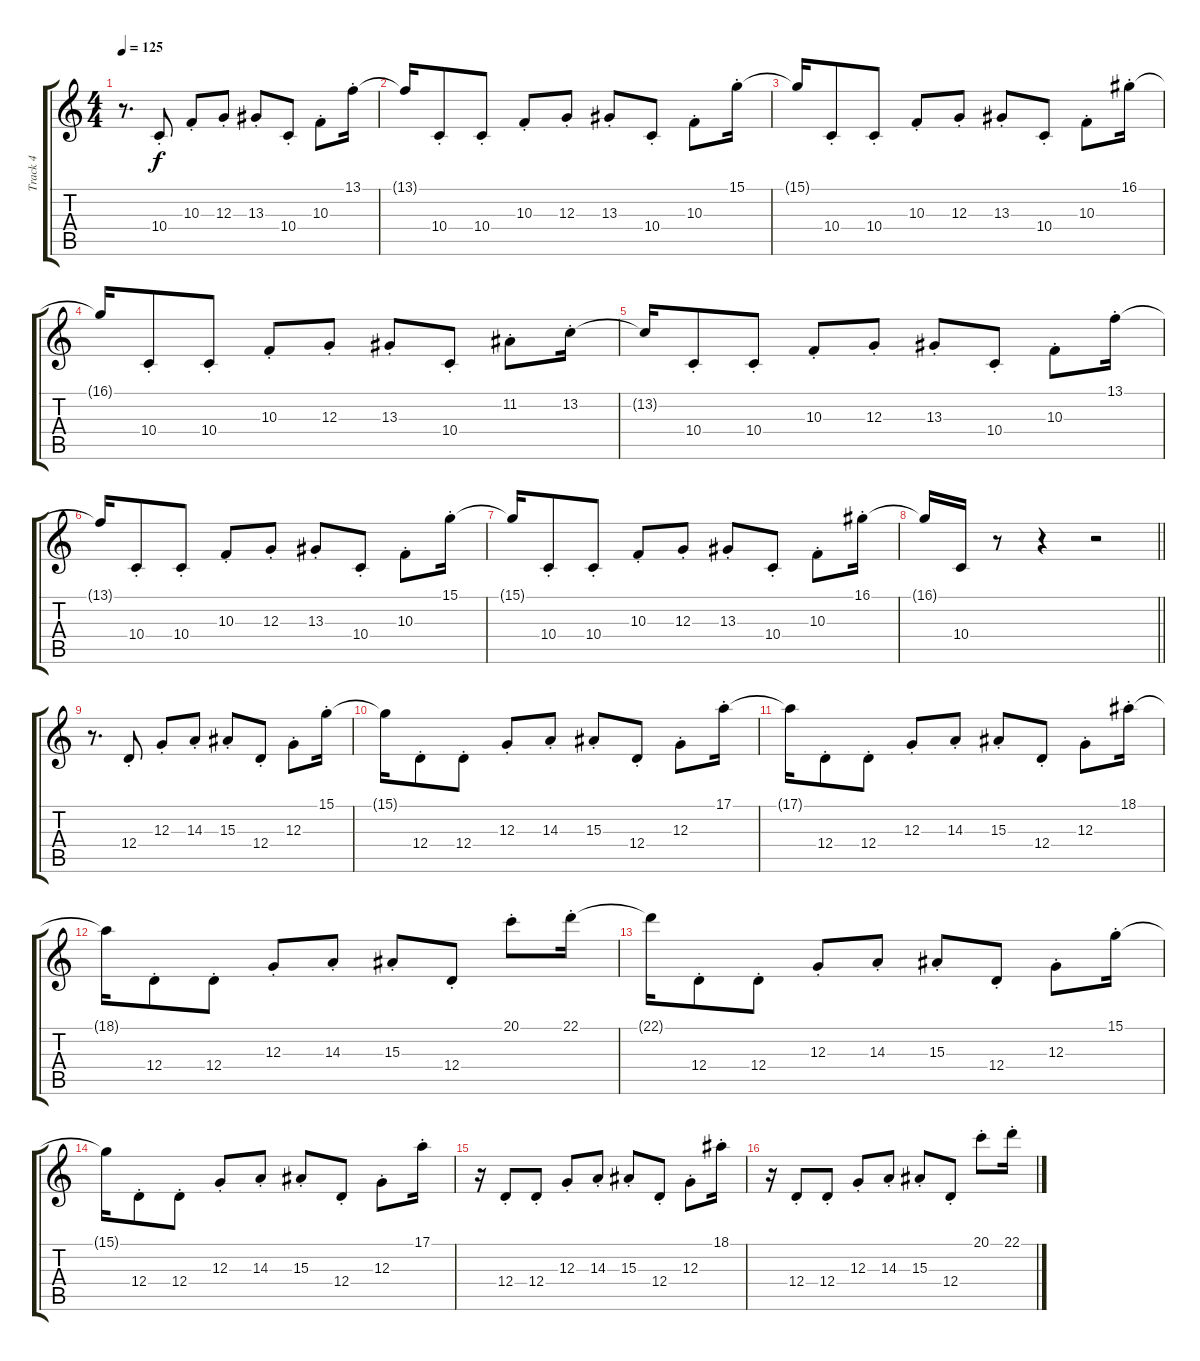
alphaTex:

\track ("Track 4" "Track 4") {instrument kalimba}
\staff {score tabs}
\tuning (E4 B3 G3 D3 A2 E2) {hide}
\ts (4 4)
\tempo 125
\clef g2
\ks c
r.8{d dy f} 10.4{st}.8 10.3{st}.8 12.3{st}.8 13.3{st}.8 10.4{st}.8 10.3{st}.8 13.1{st}.16 |
13.1{t}.16 10.4{st}.8 10.4{st}.8 10.3{st}.8 12.3{st}.8 13.3{st}.8 10.4{st}.8 10.3{st}.8 15.1{st}.16 |
15.1{t}.16 10.4{st}.8 10.4{st}.8 10.3{st}.8 12.3{st}.8 13.3{st}.8 10.4{st}.8 10.3{st}.8 16.1{st}.16 |
16.1{t}.16 10.4{st}.8 10.4{st}.8 10.3{st}.8 12.3{st}.8 13.3{st}.8 10.4{st}.8 11.2{st}.8 13.2{st}.16 |
13.2{t}.16 10.4{st}.8 10.4{st}.8 10.3{st}.8 12.3{st}.8 13.3{st}.8 10.4{st}.8 10.3{st}.8 13.1{st}.16 |
13.1{t}.16 10.4{st}.8 10.4{st}.8 10.3{st}.8 12.3{st}.8 13.3{st}.8 10.4{st}.8 10.3{st}.8 15.1{st}.16 |
15.1{t}.16 10.4{st}.8 10.4{st}.8 10.3{st}.8 12.3{st}.8 13.3{st}.8 10.4{st}.8 10.3{st}.8 16.1{st}.16 |
\barLineRight lightlight
16.1{t}.16 10.4.16 r.8 r.4 r.2 |
r.8{d} 12.4{st}.8 12.3{st}.8 14.3{st}.8 15.3{st}.8 12.4{st}.8 12.3{st}.8 15.1{st}.16 |
15.1{t}.16 12.4{st}.8 12.4{st}.8 12.3{st}.8 14.3{st}.8 15.3{st}.8 12.4{st}.8 12.3{st}.8 17.1{st}.16 |
17.1{t}.16 12.4{st}.8 12.4{st}.8 12.3{st}.8 14.3{st}.8 15.3{st}.8 12.4{st}.8 12.3{st}.8 18.1{st}.16 |
18.1{t}.16 12.4{st}.8 12.4{st}.8 12.3{st}.8 14.3{st}.8 15.3{st}.8 12.4{st}.8 20.1{st}.8 22.1{st}.16 |
22.1{t}.16 12.4{st}.8 12.4{st}.8 12.3{st}.8 14.3{st}.8 15.3{st}.8 12.4{st}.8 12.3{st}.8 15.1{st}.16 |
15.1{t}.16 12.4{st}.8 12.4{st}.8 12.3{st}.8 14.3{st}.8 15.3{st}.8 12.4{st}.8 12.3{st}.8 17.1{st}.16 |
r.16 12.4{st}.8 12.4{st}.8 12.3{st}.8 14.3{st}.8 15.3{st}.8 12.4{st}.8 12.3{st}.8 18.1{st}.16 |
r.16 12.4{st}.8 12.4{st}.8 12.3{st}.8 14.3{st}.8 15.3{st}.8 12.4{st}.8 20.1{st}.8 22.1{st}.16
